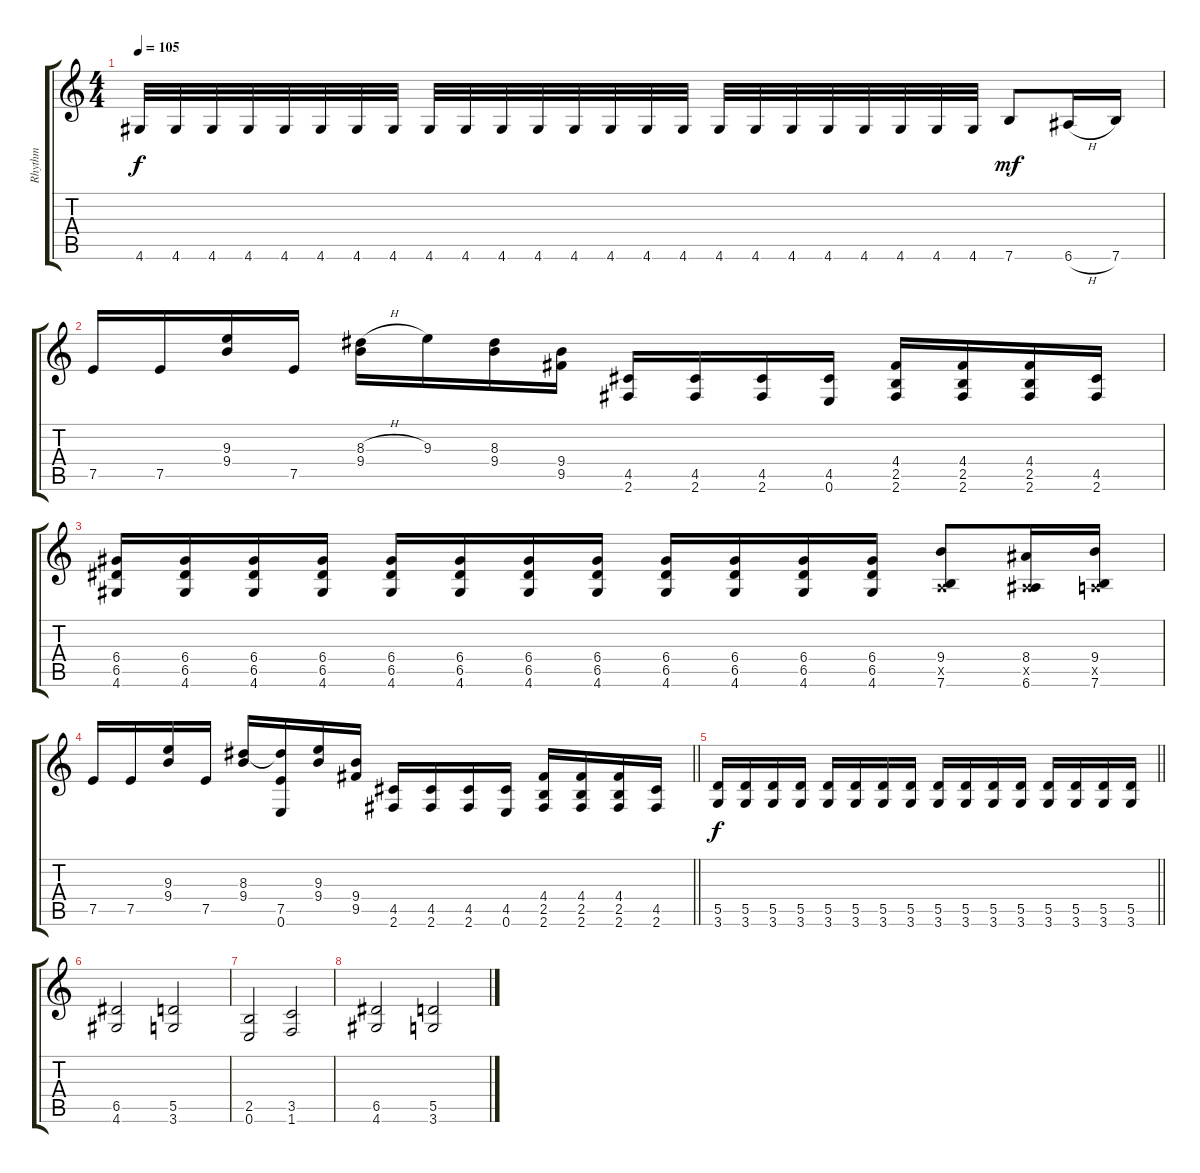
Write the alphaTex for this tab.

\track ("Rhythm" "Rhythm") {instrument distortionguitar}
\staff {score tabs}
\tuning (E4 B3 G3 D3 A2 E2) {hide}
\ts (4 4)
\tempo 105
\clef g2
\ks c
4.6.32{dy f volume 14} 4.6.32 4.6.32 4.6.32 4.6.32 4.6.32 4.6.32 4.6.32 4.6.32 4.6.32 4.6.32 4.6.32 4.6.32 4.6.32 4.6.32 4.6.32 4.6.32 4.6.32 4.6.32 4.6.32 4.6.32 4.6.32 4.6.32 4.6.32 7.6.8{dy mf} 6.6{h}.16 7.6.16 |
7.5.16 7.5.16 (9.3 9.4).16 7.5.16 (8.3{h} 9.4).16 9.3.16 (8.3 9.4).16 (9.4 9.5).16 (4.5 2.6).16 (4.5 2.6).16 (4.5 2.6).16 (4.5 0.6).16 (4.4 2.5 2.6).16 (4.4 2.5 2.6).16 (4.4 2.5 2.6).16 (4.5 2.6).16 |
(6.4 6.5 4.6).16 (6.4 6.5 4.6).16 (6.4 6.5 4.6).16 (6.4 6.5 4.6).16 (6.4 6.5 4.6).16 (6.4 6.5 4.6).16 (6.4 6.5 4.6).16 (6.4 6.5 4.6).16 (6.4 6.5 4.6).16 (6.4 6.5 4.6).16 (6.4 6.5 4.6).16 (6.4 6.5 4.6).16 (9.4 0.5{x} 7.6).8 (8.4 0.5{x} 6.6).16 (9.4 0.5{x} 7.6).16 |
\barLineRight lightlight
7.5.16 7.5.16 (9.3 9.4).16 7.5.16 (8.3 9.4).16 (8.3{t} 7.5 0.6).16 (9.3 9.4).16 (9.4 9.5).16 (4.5 2.6).16 (4.5 2.6).16 (4.5 2.6).16 (4.5 0.6).16 (4.4 2.5 2.6).16 (4.4 2.5 2.6).16 (4.4 2.5 2.6).16 (4.5 2.6).16 |
\barLineRight lightlight
(5.5 3.6).16{dy f} (5.5 3.6).16 (5.5 3.6).16 (5.5 3.6).16 (5.5 3.6).16 (5.5 3.6).16 (5.5 3.6).16 (5.5 3.6).16 (5.5 3.6).16 (5.5 3.6).16 (5.5 3.6).16 (5.5 3.6).16 (5.5 3.6).16 (5.5 3.6).16 (5.5 3.6).16 (5.5 3.6).16 |
(6.5 4.6).2 (5.5 3.6).2 |
(2.5 0.6).2 (3.5 1.6).2 |
(6.5 4.6).2 (5.5 3.6).2
